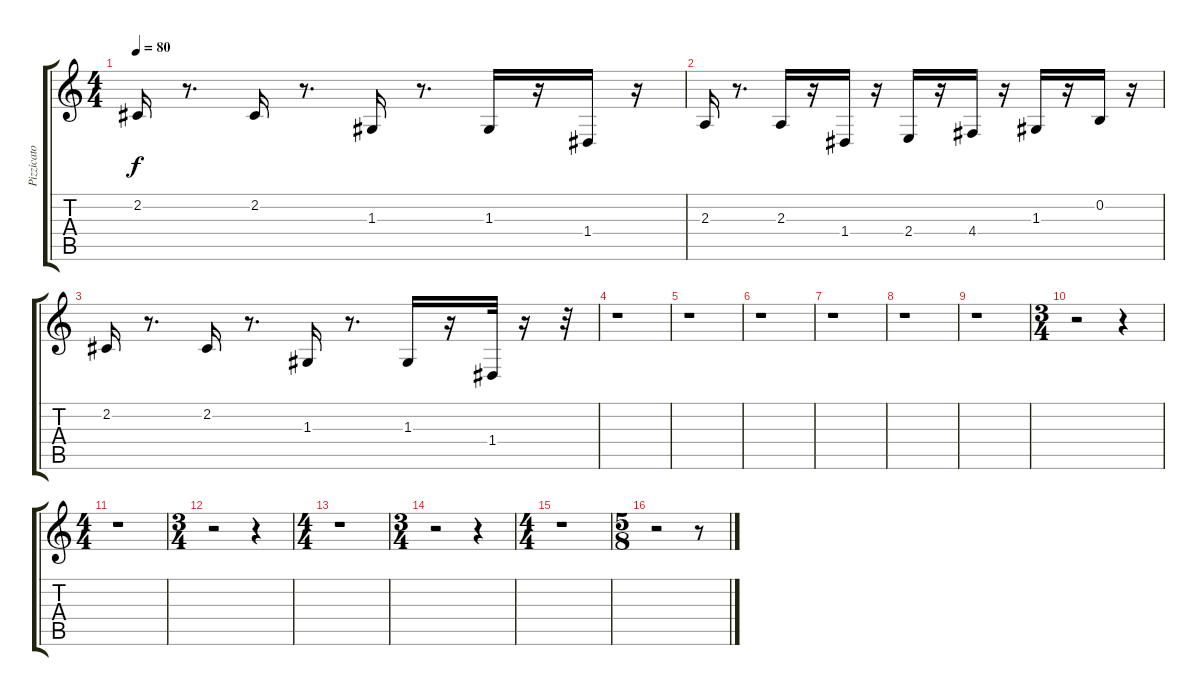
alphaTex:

\track ("Pizzicato" "Pizzicato") {instrument pizzicatostrings}
\staff {score tabs}
\tuning (E4 B3 G3 D3 A2 E2) {hide}
\ts (4 4)
\tempo 80
\clef g2
\ks c
2.2.16{dy f} r.8{d} 2.2.16 r.8{d} 1.3.16 r.8{d} 1.3.16 r.16 1.4.16 r.16 |
2.3.16 r.8{d} 2.3.16 r.16 1.4.16 r.16 2.4.16 r.16 4.4.16 r.16 1.3.16 r.16 0.2.16 r.16 |
2.2.16 r.8{d} 2.2.16 r.8{d} 1.3.16 r.8{d} 1.3.16 r.16 1.4.32 r.16 r.32 |
r.1 |
r.1 |
r.1 |
r.1 |
r.1 |
r.1 |
\ts (3 4)
r.2 r.4 |
\ts (4 4)
r.1 |
\ts (3 4)
r.2 r.4 |
\ts (4 4)
r.1 |
\ts (3 4)
r.2 r.4 |
\ts (4 4)
r.1 |
\ts (5 8)
r.2 r.8
